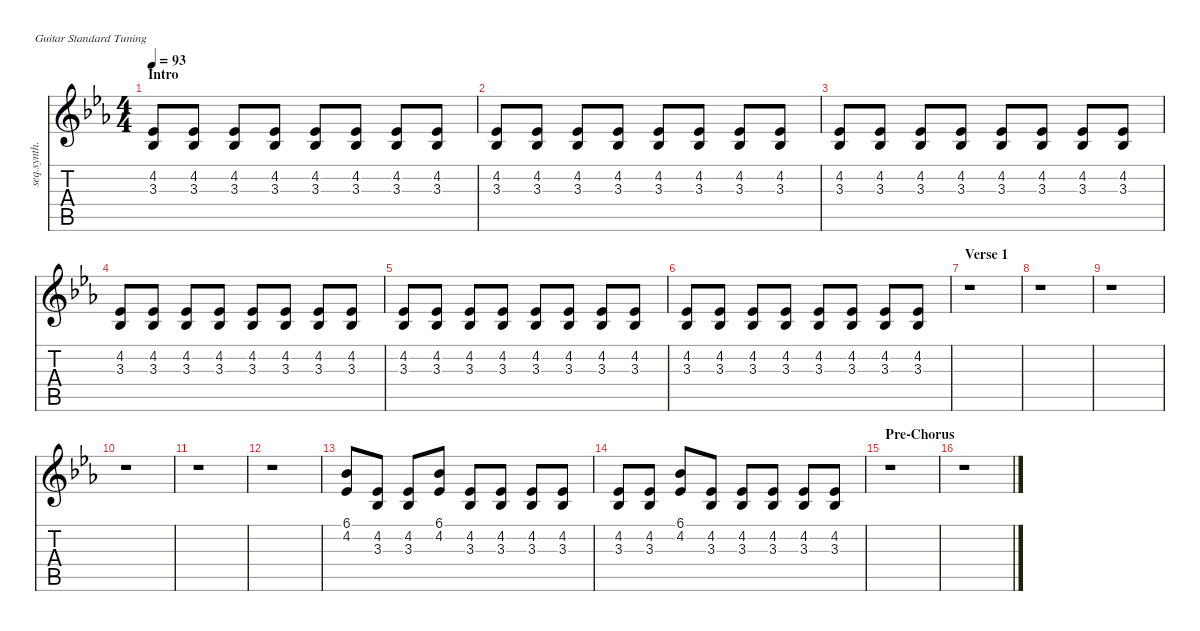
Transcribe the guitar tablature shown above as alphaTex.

\defaultSystemsLayout 4
\hideDynamics
\bracketExtendMode nobrackets
\otherSystemsTrackNameOrientation horizontal
\track ("Sequencer Synthesizer" "seq.synth.") {instrument fx1rain}
\staff {score tabs}
\tuning (E4 B3 G3 D3 A2 E2)
\ts (4 4)
\section ("" "Intro")
\tempo 93
\clef g2
\ks cminor
(4.2{acc b} 3.3{acc b}).8{dy mf instrument fx1rain} (4.2{acc b} 3.3{acc b}).8 (4.2{acc b} 3.3{acc b}).8 (4.2{acc b} 3.3{acc b}).8 (4.2{acc b} 3.3{acc b}).8 (4.2{acc b} 3.3{acc b}).8 (4.2{acc b} 3.3{acc b}).8 (4.2{acc b} 3.3{acc b}).8 |
(4.2{acc b} 3.3{acc b}).8 (4.2{acc b} 3.3{acc b}).8 (4.2{acc b} 3.3{acc b}).8 (4.2{acc b} 3.3{acc b}).8 (4.2{acc b} 3.3{acc b}).8 (4.2{acc b} 3.3{acc b}).8 (4.2{acc b} 3.3{acc b}).8 (4.2{acc b} 3.3{acc b}).8 |
(4.2{acc b} 3.3{acc b}).8 (4.2{acc b} 3.3{acc b}).8 (4.2{acc b} 3.3{acc b}).8 (4.2{acc b} 3.3{acc b}).8 (4.2{acc b} 3.3{acc b}).8 (4.2{acc b} 3.3{acc b}).8 (4.2{acc b} 3.3{acc b}).8 (4.2{acc b} 3.3{acc b}).8 |
(4.2{acc b} 3.3{acc b}).8 (4.2{acc b} 3.3{acc b}).8 (4.2{acc b} 3.3{acc b}).8 (4.2{acc b} 3.3{acc b}).8 (4.2{acc b} 3.3{acc b}).8 (4.2{acc b} 3.3{acc b}).8 (4.2{acc b} 3.3{acc b}).8 (4.2{acc b} 3.3{acc b}).8 |
(4.2{acc b} 3.3{acc b}).8 (4.2{acc b} 3.3{acc b}).8 (4.2{acc b} 3.3{acc b}).8 (4.2{acc b} 3.3{acc b}).8 (4.2{acc b} 3.3{acc b}).8 (4.2{acc b} 3.3{acc b}).8 (4.2{acc b} 3.3{acc b}).8 (4.2{acc b} 3.3{acc b}).8 |
(4.2{acc b} 3.3{acc b}).8 (4.2{acc b} 3.3{acc b}).8 (4.2{acc b} 3.3{acc b}).8 (4.2{acc b} 3.3{acc b}).8 (4.2{acc b} 3.3{acc b}).8 (4.2{acc b} 3.3{acc b}).8 (4.2{acc b} 3.3{acc b}).8 (4.2{acc b} 3.3{acc b}).8 |
\section ("" "Verse 1")
r.1 |
r.1 |
r.1 |
r.1 |
r.1 |
r.1 |
(4.2{acc b} 6.1{acc b}).8 (4.2{acc b} 3.3{acc b}).8 (4.2{acc b} 3.3{acc b}).8 (4.2{acc b} 6.1{acc b}).8 (4.2{acc b} 3.3{acc b}).8 (4.2{acc b} 3.3{acc b}).8 (4.2{acc b} 3.3{acc b}).8 (4.2{acc b} 3.3{acc b}).8 |
(3.3{acc b} 4.2{acc b}).8 (3.3{acc b} 4.2{acc b}).8 (4.2{acc b} 6.1{acc b}).8 (3.3{acc b} 4.2{acc b}).8 (3.3{acc b} 4.2{acc b}).8 (3.3{acc b} 4.2{acc b}).8 (3.3{acc b} 4.2{acc b}).8 (3.3{acc b} 4.2{acc b}).8 |
\section ("" "Pre-Chorus")
r.1 |
r.1
